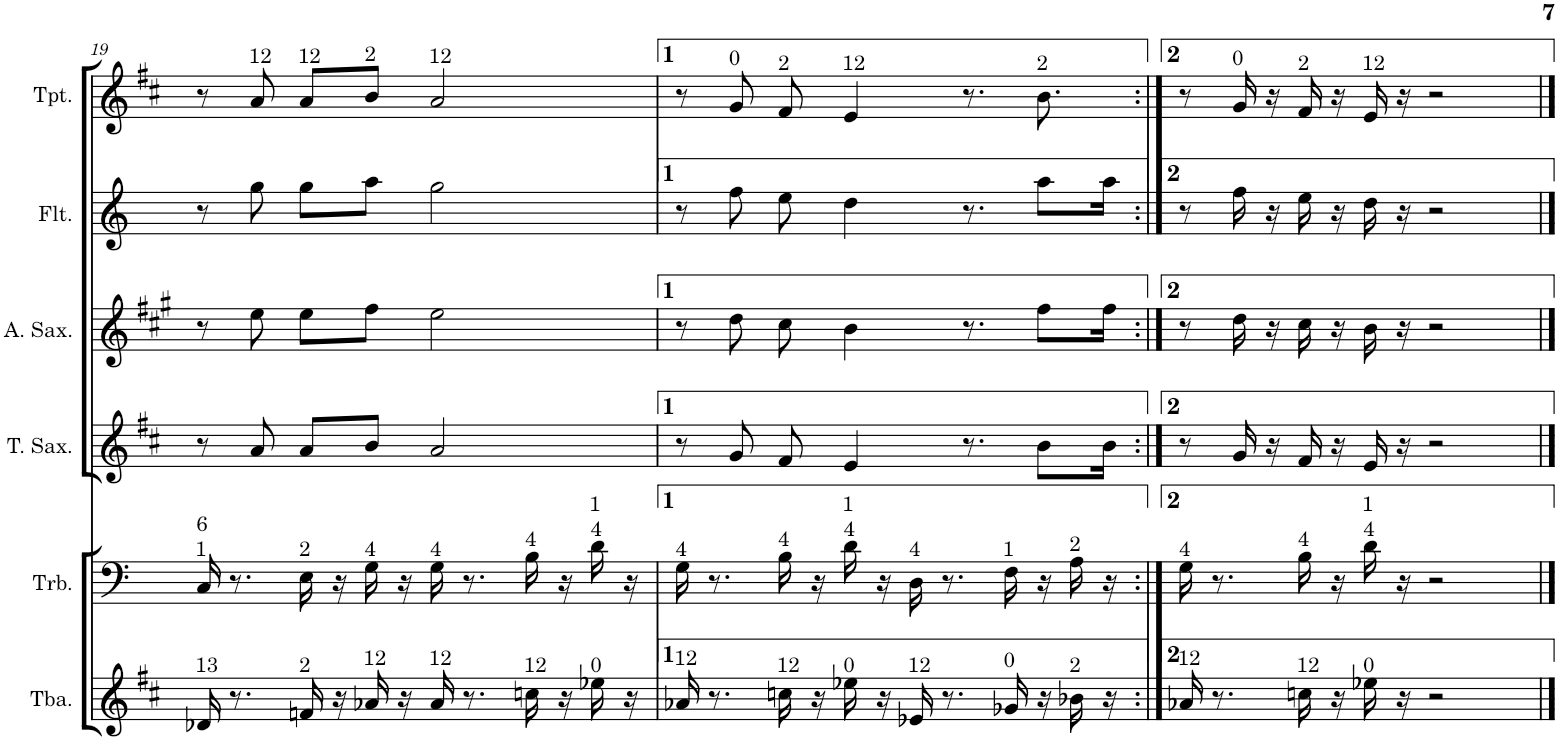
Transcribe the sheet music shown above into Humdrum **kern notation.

**kern	**kern	**kern	**kern	**kern	**kern
*part6	*part5	*part4	*part3	*part2	*part1
*staff6	*staff5	*staff4	*staff3	*staff2	*staff1
*I"Tuba	*I"Trombone	*I"Tenor Saxophone	*I"Alto Saxophone	*I"Flute	*I"Trumpet
*I'Tba.	*I'Trb.	*I'T. Sax.	*I'A. Sax.	*I'Flt.	*I'Tpt.
!!LO:PB:g=z
*clefG2	*clefF4	*clefG2	*clefG2	*clefG2	*clefG2
*Trd15c25	*	*Trd8c14	*Trd5c9	*	*Trd1c2
*k[f#c#]	*k[]	*k[f#c#]	*k[f#c#g#]	*k[]	*k[f#c#]
*M4/4	*M4/4	*M4/4	*M4/4	*M4/4	*M4/4
=19	=19	=19	=19	=19	=19
!	!LO:TX:a:t=6	!	!	!	!
!	!LO:TX:a:t=1	!	!	!	!
!LO:TX:a:t=13	!	!	!	!	!
16d-X/	16C/	8r	8r	8r	8r
8.r	8.r	.	.	.	.
!	!	!	!	!	!LO:TX:a:t=12
.	.	8a/	8ee\	8gg\	8a/
!	!	!	!	!	!LO:TX:a:t=12
!	!LO:TX:a:t=2	!	!	!	!
!LO:TX:a:t=2	!	!	!	!	!
16fn/	16E\	8a/L	8ee\L	8gg\L	8a/L
16r	16r	.	.	.	.
!	!	!	!	!	!LO:TX:a:t=2
!	!LO:TX:a:t=4	!	!	!	!
!LO:TX:a:t=12	!	!	!	!	!
16a-X/	16G\	8b/J	8ff#\J	8aa\J	8b/J
16r	16r	.	.	.	.
!	!	!	!	!	!LO:TX:a:t=12
!	!LO:TX:a:t=4	!	!	!	!
!LO:TX:a:t=12	!	!	!	!	!
16a-/	16G\	2a/	2ee\	2gg\	2a/
8.r	8.r	.	.	.	.
!	!LO:TX:a:t=4	!	!	!	!
!LO:TX:a:t=12	!	!	!	!	!
16ccn\	16B\	.	.	.	.
16r	16r	.	.	.	.
!	!LO:TX:a:t=1	!	!	!	!
!	!LO:TX:a:t=4	!	!	!	!
!LO:TX:a:t=0	!	!	!	!	!
16ee-X\	16d\	.	.	.	.
16r	16r	.	.	.	.
=20	=20	=20	=20	=20	=20
!	!LO:TX:a:t=4	!	!	!	!
!LO:TX:a:t=12	!	!	!	!	!
16a-X/	16G\	8r	8r	8r	8r
8.r	8.r	.	.	.	.
!	!	!	!	!	!LO:TX:a:t=0
.	.	8g/	8dd\	8ff\	8g/
!	!	!	!	!	!LO:TX:a:t=2
!	!LO:TX:a:t=4	!	!	!	!
!LO:TX:a:t=12	!	!	!	!	!
16ccn\	16B\	8f#/	8cc#\	8ee\	8f#/
16r	16r	.	.	.	.
!	!	!	!	!	!LO:TX:a:t=12
!	!LO:TX:a:t=1	!	!	!	!
!	!LO:TX:a:t=4	!	!	!	!
!LO:TX:a:t=0	!	!	!	!	!
16ee-X\	16d\	4e/	4b\	4dd\	4e/
16r	16r	.	.	.	.
!	!LO:TX:a:t=4	!	!	!	!
!LO:TX:a:t=12	!	!	!	!	!
16e-X/	16D\	.	.	.	.
8.r	8.r	.	.	.	.
.	.	8.r	8.r	8.r	8.r
!	!LO:TX:a:t=1	!	!	!	!
!LO:TX:a:t=0	!	!	!	!	!
16g-X/	16F\	.	.	.	.
!	!	!	!	!	!LO:TX:a:t=2
16r	16r	8b\L	8ff#\L	8aa\L	8.b\
!	!LO:TX:a:t=2	!	!	!	!
!LO:TX:a:t=2	!	!	!	!	!
16b-X\	16A\	.	.	.	.
16r	16r	16b\Jk	16ff#\Jk	16aa\Jk	.
=21:|!	=21:|!	=21:|!	=21:|!	=21:|!	=21:|!
!	!LO:TX:a:t=4	!	!	!	!
!LO:TX:a:t=12	!	!	!	!	!
16a-X/	16G\	8r	8r	8r	8r
8.r	8.r	.	.	.	.
!	!	!	!	!	!LO:TX:a:t=0
.	.	16g/	16dd\	16ff\	16g/
.	.	16r	16r	16r	16r
!	!	!	!	!	!LO:TX:a:t=2
!	!LO:TX:a:t=4	!	!	!	!
!LO:TX:a:t=12	!	!	!	!	!
16ccn\	16B\	16f#/	16cc#\	16ee\	16f#/
16r	16r	16r	16r	16r	16r
!	!	!	!	!	!LO:TX:a:t=12
!	!LO:TX:a:t=1	!	!	!	!
!	!LO:TX:a:t=4	!	!	!	!
!LO:TX:a:t=0	!	!	!	!	!
16ee-X\	16d\	16e/	16b\	16dd\	16e/
16r	16r	16r	16r	16r	16r
2r	2r	2r	2r	2r	2r
==	==	==	==	==	==
*-	*-	*-	*-	*-	*-
